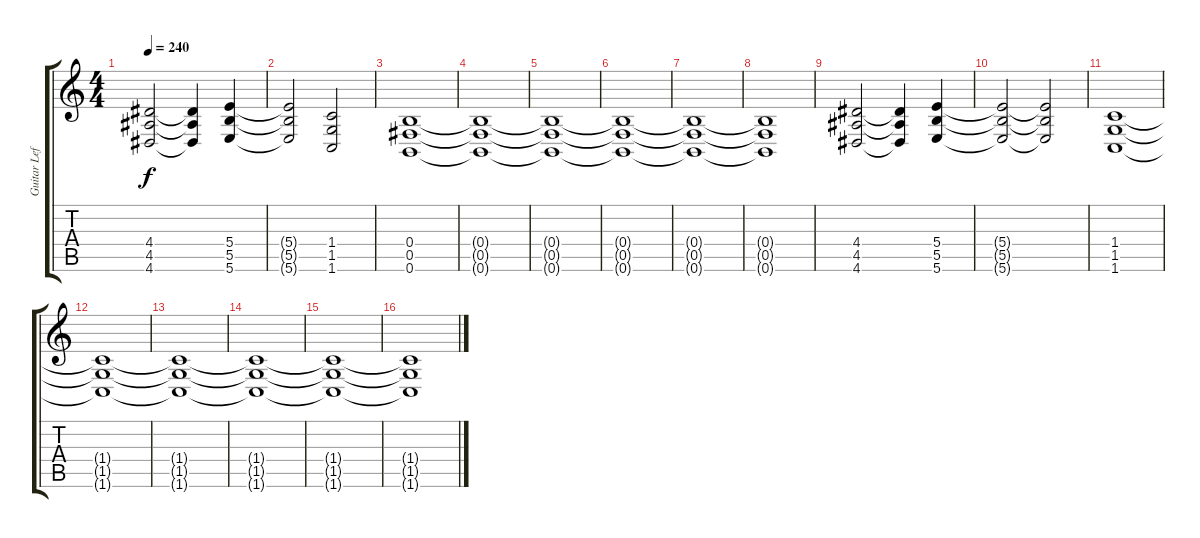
\track ("Guitar Left" "Guitar Lef") {instrument distortionguitar}
\staff {score tabs}
\tuning (Db4 Ab3 E3 B2 Gb2 B1) {hide}
\ts (4 4)
\tempo 240
\clef g2
\ks c
(4.4 4.5 4.6).2{dy f} (4.4{t} 4.5{t} 4.6{t}).4 (5.4 5.5 5.6).4 |
(5.4{t} 5.5{t} 5.6{t}).2 (1.4 1.5 1.6).2 |
(0.4 0.5 0.6).1 |
(0.4{t} 0.5{t} 0.6{t}).1 |
(0.4{t} 0.5{t} 0.6{t}).1 |
(0.4{t} 0.5{t} 0.6{t}).1 |
(0.4{t} 0.5{t} 0.6{t}).1 |
(0.4{t} 0.5{t} 0.6{t}).1 |
(4.4 4.5 4.6).2 (4.4{t} 4.5{t} 4.6{t}).4 (5.4 5.5 5.6).4 |
(5.4{t} 5.5{t} 5.6{t}).2 (5.4{t} 5.5{t} 5.6{t}).2 |
(1.4 1.5 1.6).1 |
(1.4{t} 1.5{t} 1.6{t}).1 |
(1.4{t} 1.5{t} 1.6{t}).1 |
(1.4{t} 1.5{t} 1.6{t}).1 |
(1.4{t} 1.5{t} 1.6{t}).1 |
(1.4{t} 1.5{t} 1.6{t}).1
